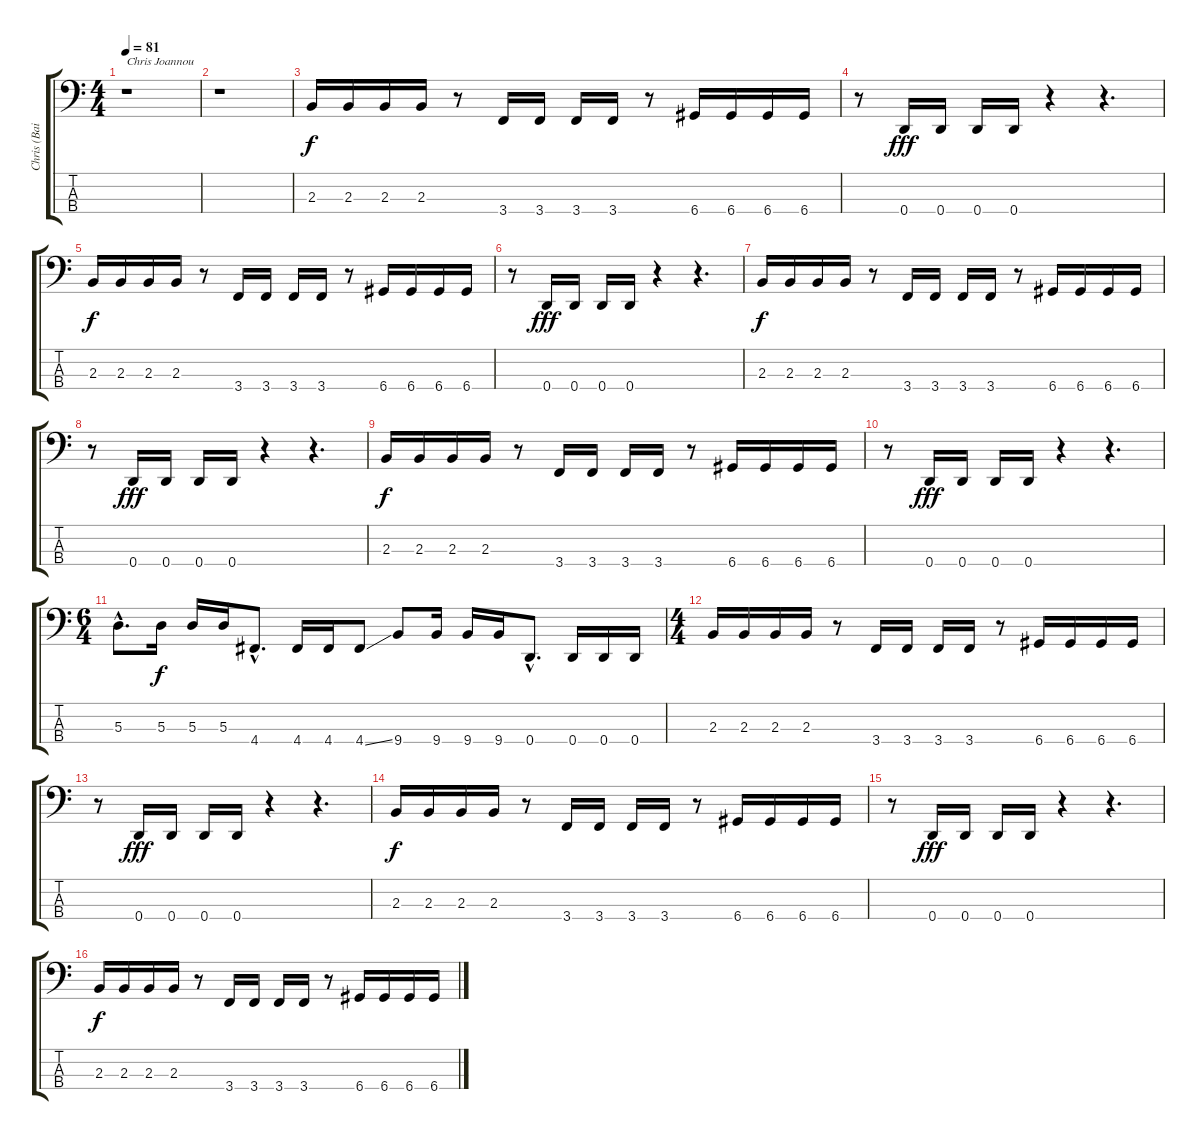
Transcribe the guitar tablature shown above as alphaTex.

\track ("Chris (Baixo)" "Chris (Bai") {instrument electricbasspick}
\staff {score tabs}
\tuning (G2 D2 A1 D1) {hide}
\ts (4 4)
\tempo 81
\clef f4
\ks c
r.1{txt "Chris Joannou" dy f instrument electricbasspick} |
r.1 |
2.3.16 2.3.16 2.3.16 2.3.16 r.8 3.4.16 3.4.16 3.4.16 3.4.16 r.8 6.4.16 6.4.16 6.4.16 6.4.16 |
r.8 0.4.16{dy fff} 0.4.16 0.4.16 0.4.16 r.4 r.4{d} |
2.3.16{dy f} 2.3.16 2.3.16 2.3.16 r.8 3.4.16 3.4.16 3.4.16 3.4.16 r.8 6.4.16 6.4.16 6.4.16 6.4.16 |
r.8 0.4.16{dy fff} 0.4.16 0.4.16 0.4.16 r.4 r.4{d} |
2.3.16{dy f} 2.3.16 2.3.16 2.3.16 r.8 3.4.16 3.4.16 3.4.16 3.4.16 r.8 6.4.16 6.4.16 6.4.16 6.4.16 |
r.8 0.4.16{dy fff} 0.4.16 0.4.16 0.4.16 r.4 r.4{d} |
2.3.16{dy f} 2.3.16 2.3.16 2.3.16 r.8 3.4.16 3.4.16 3.4.16 3.4.16 r.8 6.4.16 6.4.16 6.4.16 6.4.16 |
r.8 0.4.16{dy fff} 0.4.16 0.4.16 0.4.16 r.4 r.4{d} |
\ts (6 4)
5.3{hac}.8{d} 5.3.16{dy f} 5.3.16 5.3.16 4.4{hac}.8{d} 4.4.16 4.4.16 4.4{ss}.8 9.4.8 9.4.16 9.4.16 9.4.16 0.4{hac}.8{d} 0.4.16 0.4.16 0.4.16 |
\ts (4 4)
2.3.16 2.3.16 2.3.16 2.3.16 r.8 3.4.16 3.4.16 3.4.16 3.4.16 r.8 6.4.16 6.4.16 6.4.16 6.4.16 |
r.8 0.4.16{dy fff} 0.4.16 0.4.16 0.4.16 r.4 r.4{d} |
2.3.16{dy f} 2.3.16 2.3.16 2.3.16 r.8 3.4.16 3.4.16 3.4.16 3.4.16 r.8 6.4.16 6.4.16 6.4.16 6.4.16 |
r.8 0.4.16{dy fff} 0.4.16 0.4.16 0.4.16 r.4 r.4{d} |
2.3.16{dy f} 2.3.16 2.3.16 2.3.16 r.8 3.4.16 3.4.16 3.4.16 3.4.16 r.8 6.4.16 6.4.16 6.4.16 6.4.16
